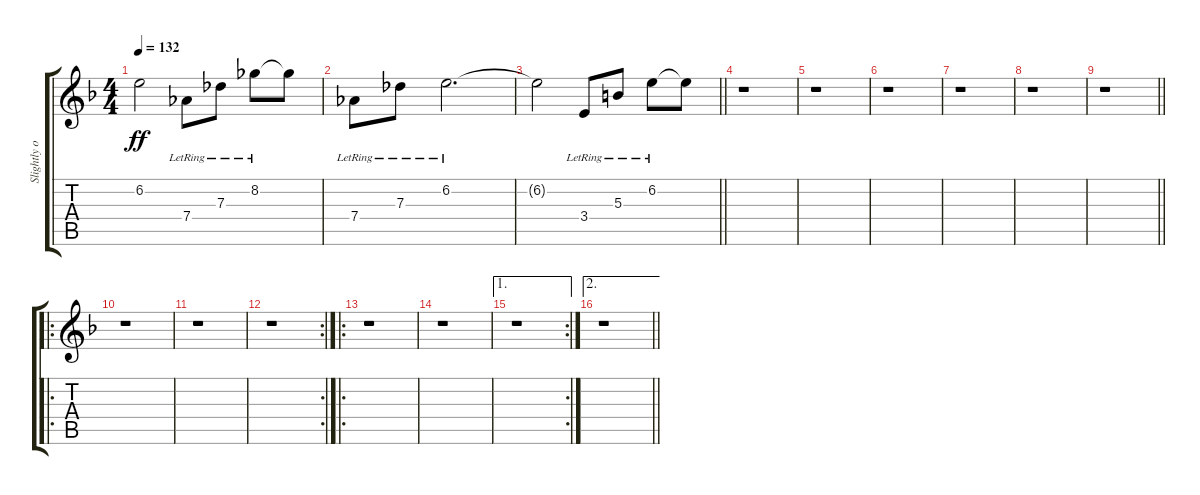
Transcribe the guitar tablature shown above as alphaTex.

\track ("Slightly overdriven w\\tremolo" "Slightly o") {instrument electricguitarmuted}
\staff {score tabs}
\tuning (Eb4 Bb3 Gb3 Db3 Ab2 Db2) {hide}
\ts (4 4)
\tempo 132
\clef g2
\ks f
6.2{t}.2{dy ff} 7.4{lr}.8 7.3{lr}.8 8.2{lr}.8 8.2{t}.8 |
7.4{lr}.8 7.3{lr}.8 6.2{lr}.2{d} |
\barLineRight lightlight
6.2{t}.2 3.4{lr}.8 5.3{lr}.8 6.2{lr}.8 6.2{t}.8 |
r.1 |
r.1 |
r.1 |
r.1 |
r.1 |
\barLineRight lightlight
r.1 |
\ro
r.1 |
r.1 |
\rc 2
r.1 |
\ro
r.1 |
r.1 |
\ae 1
\rc 2
r.1 |
\ae 2
\barLineRight lightlight
r.1
